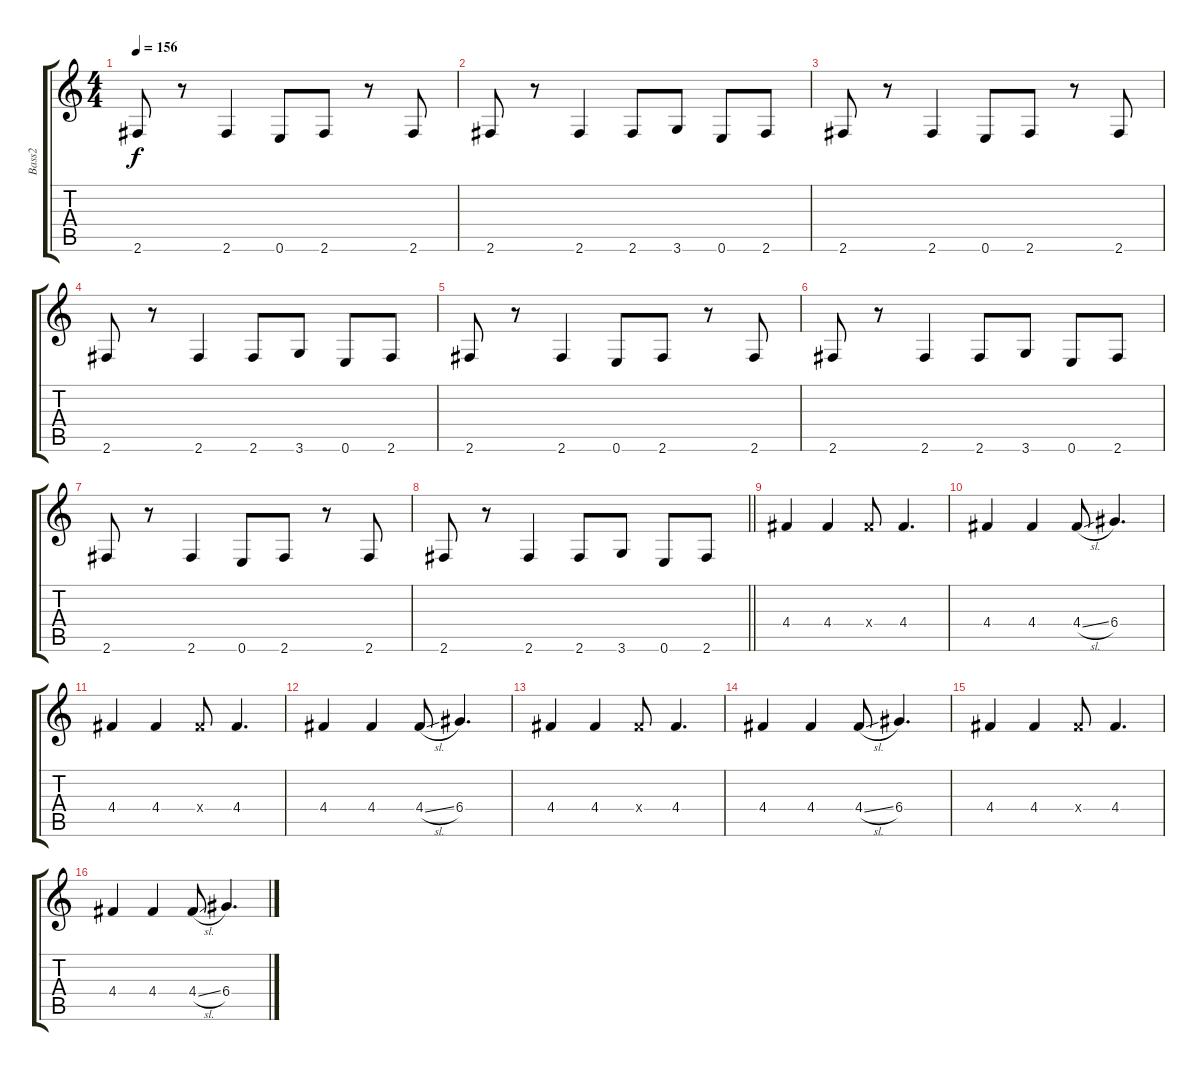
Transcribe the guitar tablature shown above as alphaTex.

\track ("Bass2" "Bass2") {instrument electricbassfinger}
\staff {score tabs}
\tuning (E4 B3 G3 D3 A2 E2) {hide}
\ts (4 4)
\tempo 156
\clef g2
\ks c
2.6.8{dy f} r.8 2.6.4 0.6.8 2.6.8 r.8 2.6.8 |
2.6.8 r.8 2.6.4 2.6.8 3.6.8 0.6.8 2.6.8 |
2.6.8 r.8 2.6.4 0.6.8 2.6.8 r.8 2.6.8 |
2.6.8 r.8 2.6.4 2.6.8 3.6.8 0.6.8 2.6.8 |
2.6.8 r.8 2.6.4 0.6.8 2.6.8 r.8 2.6.8 |
2.6.8 r.8 2.6.4 2.6.8 3.6.8 0.6.8 2.6.8 |
2.6.8 r.8 2.6.4 0.6.8 2.6.8 r.8 2.6.8 |
\barLineRight lightlight
2.6.8 r.8 2.6.4 2.6.8 3.6.8 0.6.8 2.6.8 |
4.4.4 4.4.4 4.4{x}.8 4.4.4{d} |
4.4.4 4.4.4 4.4{sl}.8 6.4.4{d} |
4.4.4 4.4.4 4.4{x}.8 4.4.4{d} |
4.4.4 4.4.4 4.4{sl}.8 6.4.4{d} |
4.4.4 4.4.4 4.4{x}.8 4.4.4{d} |
4.4.4 4.4.4 4.4{sl}.8 6.4.4{d} |
4.4.4 4.4.4 4.4{x}.8 4.4.4{d} |
4.4.4 4.4.4 4.4{sl}.8 6.4.4{d}
